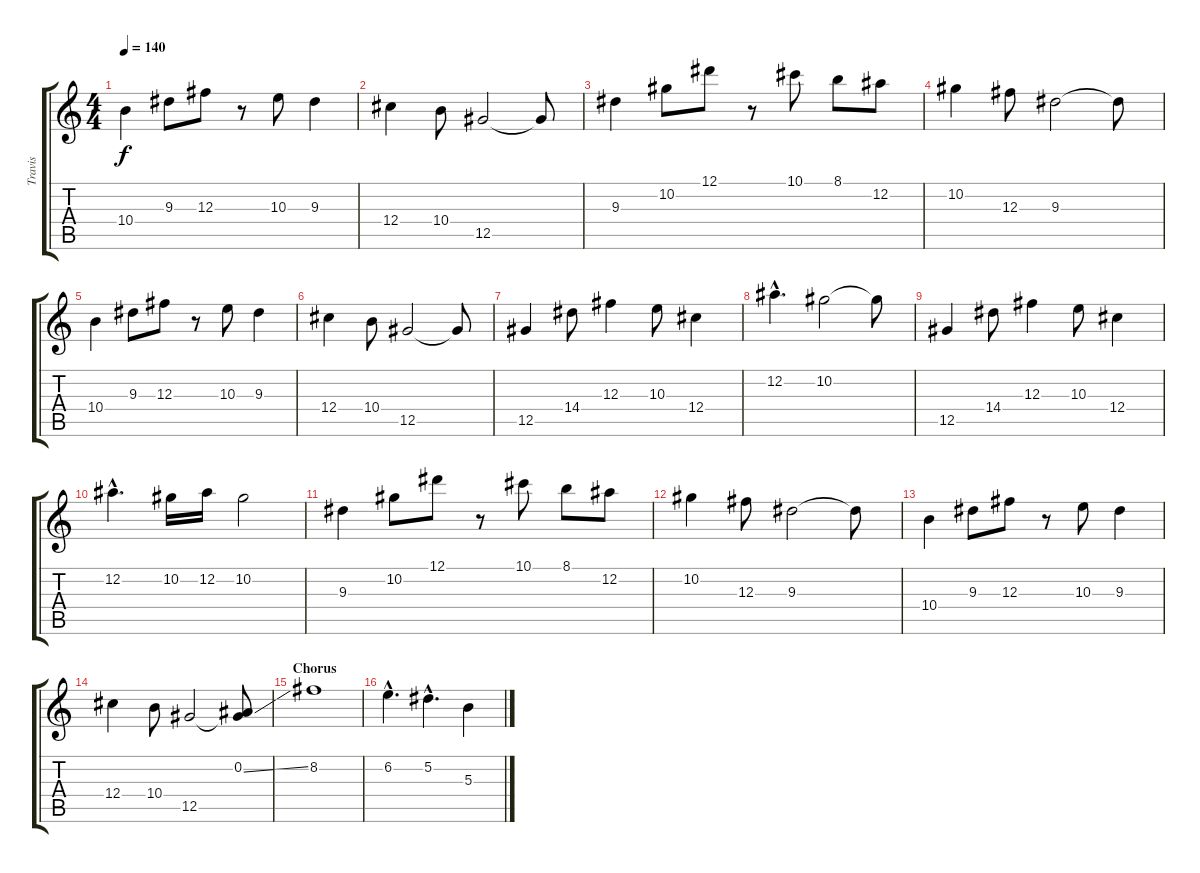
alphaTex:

\track ("Travis" "Travis") {instrument overdrivenguitar}
\staff {score tabs}
\tuning (Eb4 Bb3 Gb3 Db3 Ab2 Eb2) {hide}
\ts (4 4)
\tempo 140
\clef g2
\ks c
10.4.4{dy f} 9.3.8 12.3.8 r.8 10.3.8 9.3.4 |
12.4.4 10.4.8 12.5.2 12.5{t}.8 |
9.3.4 10.2.8 12.1.8 r.8 10.1.8 8.1.8 12.2.8 |
10.2.4 12.3.8 9.3.2 9.3{t}.8 |
10.4.4 9.3.8 12.3.8 r.8 10.3.8 9.3.4 |
12.4.4 10.4.8 12.5.2 12.5{t}.8 |
12.5.4 14.4.8 12.3.4 10.3.8 12.4.4 |
12.2{hac}.4{d} 10.2.2 10.2{t}.8 |
12.5.4 14.4.8 12.3.4 10.3.8 12.4.4 |
12.2{hac}.4{d} 10.2.16 12.2.16 10.2.2 |
9.3.4 10.2.8 12.1.8 r.8 10.1.8 8.1.8 12.2.8 |
10.2.4 12.3.8 9.3.2 9.3{t}.8 |
10.4.4 9.3.8 12.3.8 r.8 10.3.8 9.3.4 |
12.4.4 10.4.8 12.5.2 (0.2{ss} 12.5{t}).8 |
\section ("" "Chorus")
8.2.1{instrument overdrivenguitar} |
6.2{hac}.4{d} 5.2{hac}.4{d} 5.3.4
